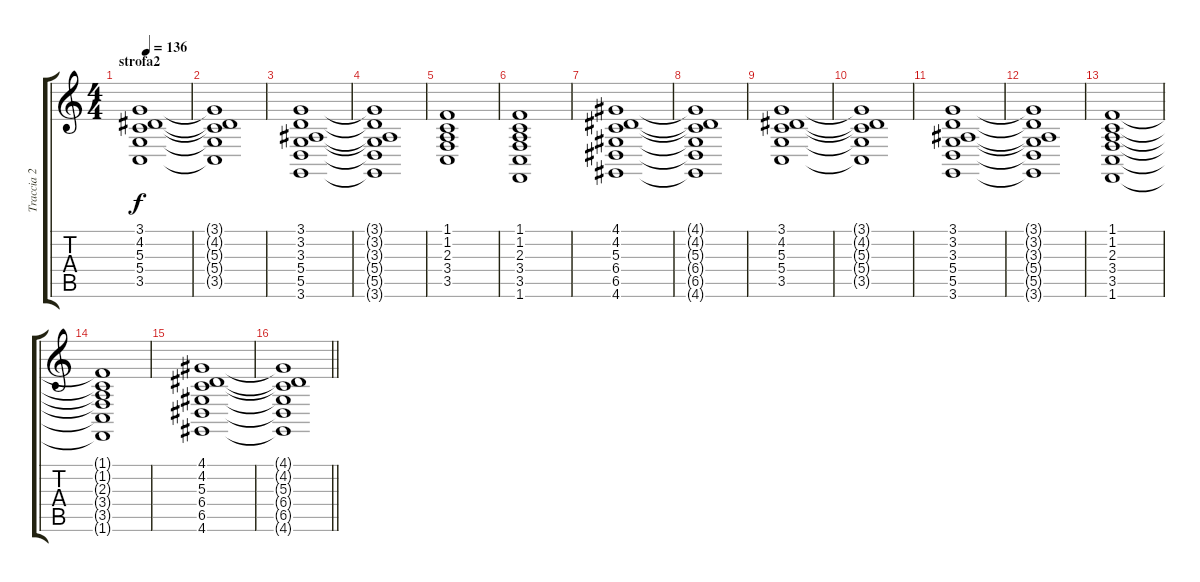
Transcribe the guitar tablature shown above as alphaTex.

\track ("Traccia 2" "Traccia 2") {instrument stringensemble1}
\staff {score tabs}
\tuning (E4 B3 G3 D3 A2 E2) {hide}
\ts (4 4)
\section ("" "strofa2")
\tempo 136
\clef g2
\ks c
(3.1 4.2 5.3 5.4 3.5).1{dy f} |
(3.1{t} 4.2{t} 5.3{t} 5.4{t} 3.5{t}).1 |
(3.1 3.2 3.3 5.4 5.5 3.6).1 |
(3.1{t} 3.2{t} 3.3{t} 5.4{t} 5.5{t} 3.6{t}).1 |
(1.1 1.2 2.3 3.4 3.5).1 |
(1.1 1.2 2.3 3.4 3.5 1.6).1 |
(4.1 4.2 5.3 6.4 6.5 4.6).1 |
(4.1{t} 4.2{t} 5.3{t} 6.4{t} 6.5{t} 4.6{t}).1 |
(3.1 4.2 5.3 5.4 3.5).1 |
(3.1{t} 4.2{t} 5.3{t} 5.4{t} 3.5{t}).1 |
(3.1 3.2 3.3 5.4 5.5 3.6).1 |
(3.1{t} 3.2{t} 3.3{t} 5.4{t} 5.5{t} 3.6{t}).1 |
(1.1 1.2 2.3 3.4 3.5 1.6).1 |
(1.1{t} 1.2{t} 2.3{t} 3.4{t} 3.5{t} 1.6{t}).1 |
(4.1 4.2 5.3 6.4 6.5 4.6).1 |
\barLineRight lightlight
(4.1{t} 4.2{t} 5.3{t} 6.4{t} 6.5{t} 4.6{t}).1
